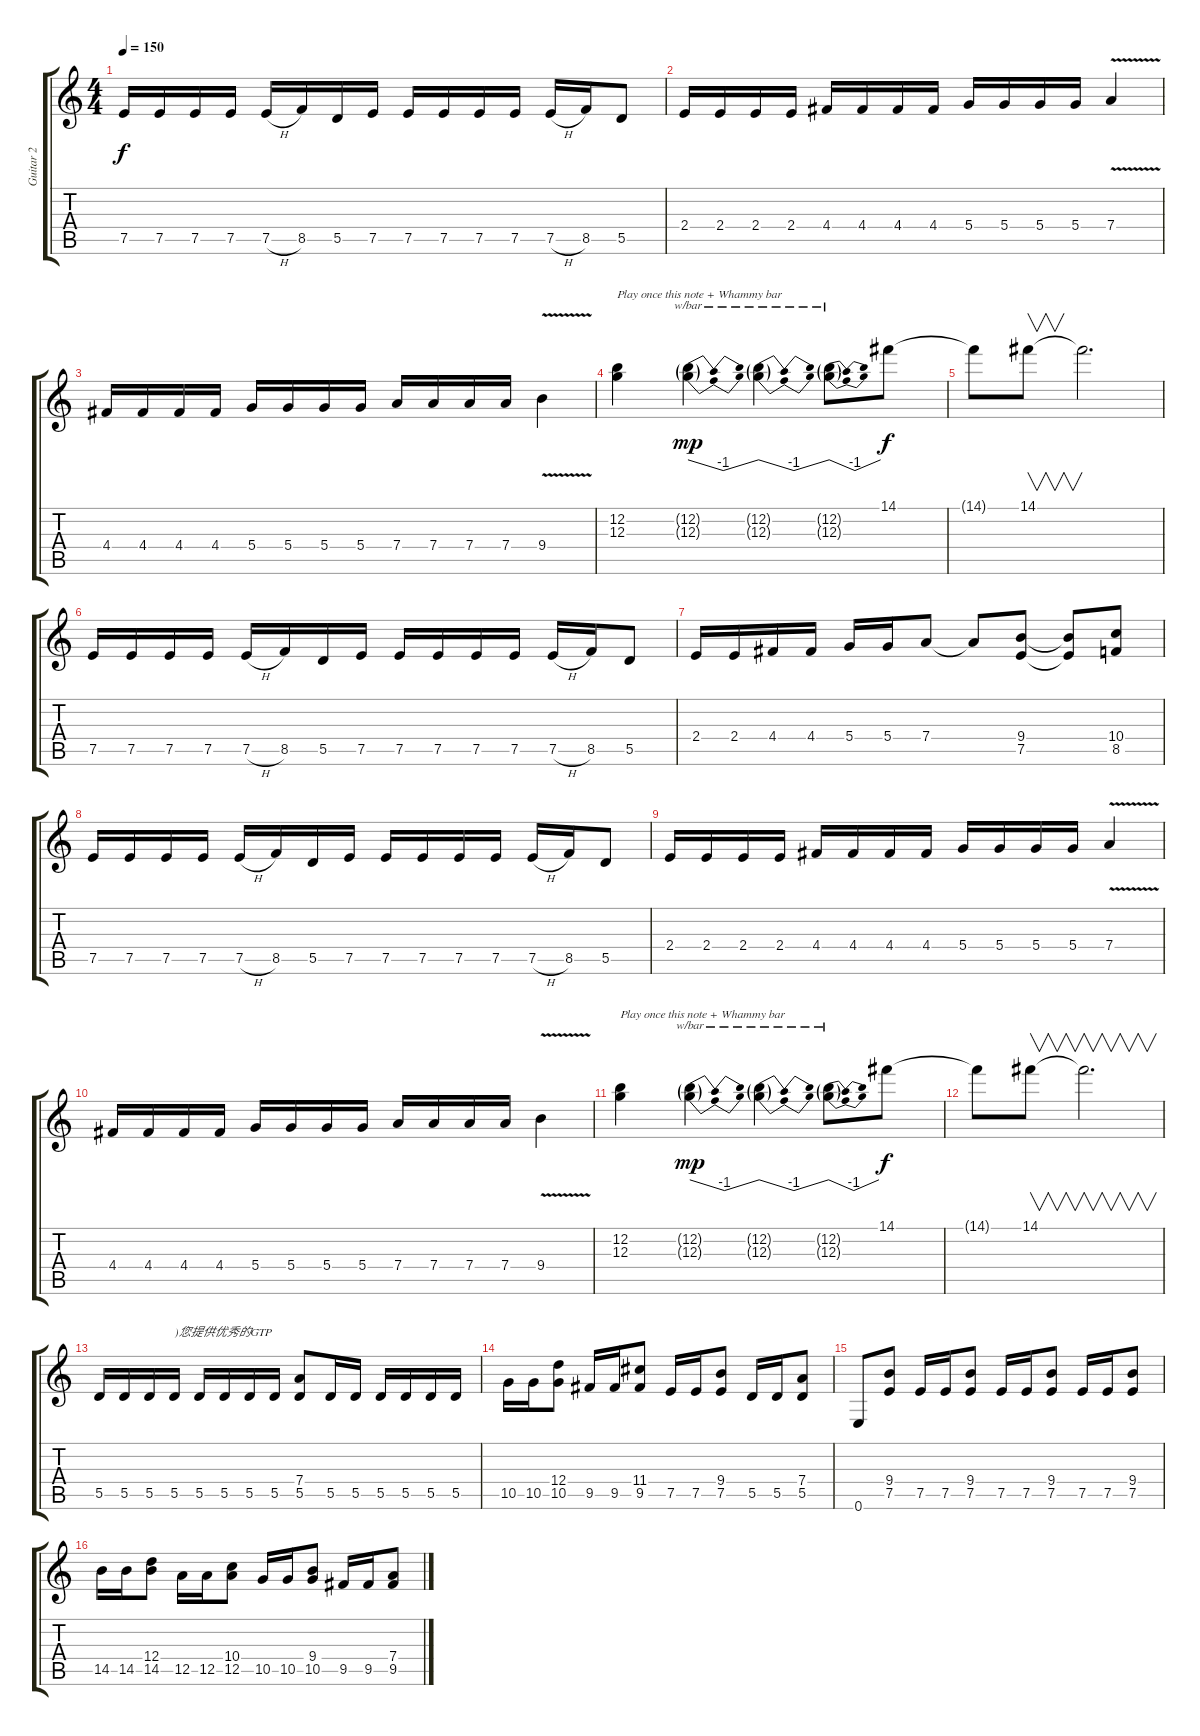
\track ("Guitar 2" "Guitar 2") {instrument overdrivenguitar}
\staff {score tabs}
\tuning (E4 B3 G3 D3 A2 E2) {hide}
\ts (4 4)
\tempo 150
\clef g2
\ks c
7.5.16{dy f} 7.5.16 7.5.16 7.5.16 7.5{h}.16 8.5.16 5.5.16 7.5.16 7.5.16 7.5.16 7.5.16 7.5.16 7.5{h}.16 8.5.16 5.5.8 |
2.4.16 2.4.16 2.4.16 2.4.16 4.4.16 4.4.16 4.4.16 4.4.16 5.4.16 5.4.16 5.4.16 5.4.16 7.4{v}.4 |
4.4.16 4.4.16 4.4.16 4.4.16 5.4.16 5.4.16 5.4.16 5.4.16 7.4.16 7.4.16 7.4.16 7.4.16 9.4{v}.4 |
(12.2 12.3).4{txt "Play once this note + Whammy bar"} (12.2{g} 12.3{g}).4{tbe (dip default 0 0 30 -4 60 0) dy mp} (12.2{g} 12.3{g}).4{tbe (dip default 0 0 30 -4 60 0)} (12.2{g} 12.3{g}).8{tbe (dip default 0 0 30 -4 60 0)} 14.1.8{dy f} |
14.1{t}.8 14.1.8{v} 14.1{t}.2{d} |
7.5.16 7.5.16 7.5.16 7.5.16 7.5{h}.16 8.5.16 5.5.16 7.5.16 7.5.16 7.5.16 7.5.16 7.5.16 7.5{h}.16 8.5.16 5.5.8 |
2.4.16 2.4.16 4.4.16 4.4.16 5.4.16 5.4.16 7.4.8 7.4{t}.8 (9.4 7.5).8 (9.4{t} 7.5{t}).8 (10.4 8.5).8 |
7.5.16 7.5.16 7.5.16 7.5.16 7.5{h}.16 8.5.16 5.5.16 7.5.16 7.5.16 7.5.16 7.5.16 7.5.16 7.5{h}.16 8.5.16 5.5.8 |
2.4.16 2.4.16 2.4.16 2.4.16 4.4.16 4.4.16 4.4.16 4.4.16 5.4.16 5.4.16 5.4.16 5.4.16 7.4{v}.4 |
4.4.16 4.4.16 4.4.16 4.4.16 5.4.16 5.4.16 5.4.16 5.4.16 7.4.16 7.4.16 7.4.16 7.4.16 9.4{v}.4 |
(12.2 12.3).4{txt "Play once this note + Whammy bar"} (12.2{g} 12.3{g}).4{tbe (dip default 0 0 30 -4 60 0) dy mp} (12.2{g} 12.3{g}).4{tbe (dip default 0 0 30 -4 60 0)} (12.2{g} 12.3{g}).8{tbe (dip default 0 0 30 -4 60 0)} 14.1.8{dy f} |
14.1{t}.8 14.1.8{v} 14.1{t}.2{v d} |
5.5.16 5.5.16 5.5.16 5.5.16{txt ")您提供优秀的GTP"} 5.5.16 5.5.16 5.5.16 5.5.16 (7.4 5.5).8 5.5.16 5.5.16 5.5.16 5.5.16 5.5.16 5.5.16 |
10.5.16 10.5.16 (12.4 10.5).8 9.5.16 9.5.16 (11.4 9.5).8 7.5.16 7.5.16 (9.4 7.5).8 5.5.16 5.5.16 (7.4 5.5).8 |
0.6.8 (9.4 7.5).8 7.5.16 7.5.16 (9.4 7.5).8 7.5.16 7.5.16 (9.4 7.5).8 7.5.16 7.5.16 (9.4 7.5).8 |
14.5.16 14.5.16 (12.4 14.5).8 12.5.16 12.5.16 (10.4 12.5).8 10.5.16 10.5.16 (9.4 10.5).8 9.5.16 9.5.16 (7.4 9.5).8
